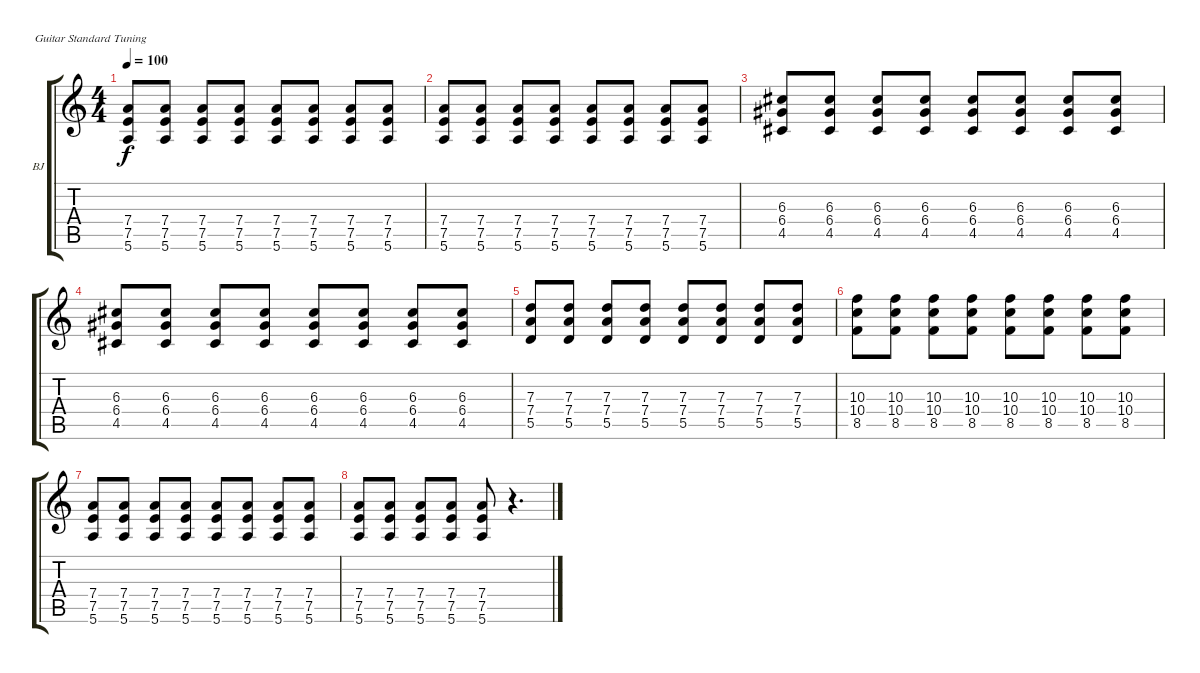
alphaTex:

\defaultSystemsLayout 4
\bracketExtendMode groupsimilarinstruments
\firstSystemTrackNameOrientation horizontal
\otherSystemsTrackNameOrientation horizontal
\track ("Rhythm Guitar- Billie Joe" "BJ") {instrument distortionguitar}
\staff {score tabs}
\tuning (E4 B3 G3 D3 A2 E2)
\ts (4 4)
\tempo 100
\clef g2
\ks c
(5.6 7.5 7.4).8{dy f instrument distortionguitar} (5.6 7.5 7.4).8 (5.6 7.5 7.4).8 (5.6 7.5 7.4).8 (5.6 7.5 7.4).8 (5.6 7.5 7.4).8 (5.6 7.5 7.4).8 (5.6 7.5 7.4).8 |
(5.6 7.5 7.4).8 (5.6 7.5 7.4).8 (5.6 7.5 7.4).8 (5.6 7.5 7.4).8 (5.6 7.5 7.4).8 (5.6 7.5 7.4).8 (5.6 7.5 7.4).8 (5.6 7.5 7.4).8 |
(4.5 6.4 6.3).8 (4.5 6.4 6.3).8 (4.5 6.4 6.3).8 (4.5 6.4 6.3).8 (4.5 6.4 6.3).8 (4.5 6.4 6.3).8 (4.5 6.4 6.3).8 (4.5 6.4 6.3).8 |
(4.5 6.4 6.3).8 (4.5 6.4 6.3).8 (4.5 6.4 6.3).8 (4.5 6.4 6.3).8 (4.5 6.4 6.3).8 (4.5 6.4 6.3).8 (4.5 6.4 6.3).8 (4.5 6.4 6.3).8 |
(5.5 7.4 7.3).8 (5.5 7.4 7.3).8 (5.5 7.4 7.3).8 (5.5 7.4 7.3).8 (5.5 7.4 7.3).8 (5.5 7.4 7.3).8 (5.5 7.4 7.3).8 (5.5 7.4 7.3).8 |
(8.5 10.4 10.3).8 (8.5 10.4 10.3).8 (8.5 10.4 10.3).8 (8.5 10.4 10.3).8 (8.5 10.4 10.3).8 (8.5 10.4 10.3).8 (8.5 10.4 10.3).8 (8.5 10.4 10.3).8 |
(5.6 7.5 7.4).8 (5.6 7.5 7.4).8 (5.6 7.5 7.4).8 (5.6 7.5 7.4).8 (5.6 7.5 7.4).8 (5.6 7.5 7.4).8 (5.6 7.5 7.4).8 (5.6 7.5 7.4).8 |
(5.6 7.5 7.4).8 (5.6 7.5 7.4).8 (5.6 7.5 7.4).8 (5.6 7.5 7.4).8 (5.6 7.5 7.4).8 r.4{d}
